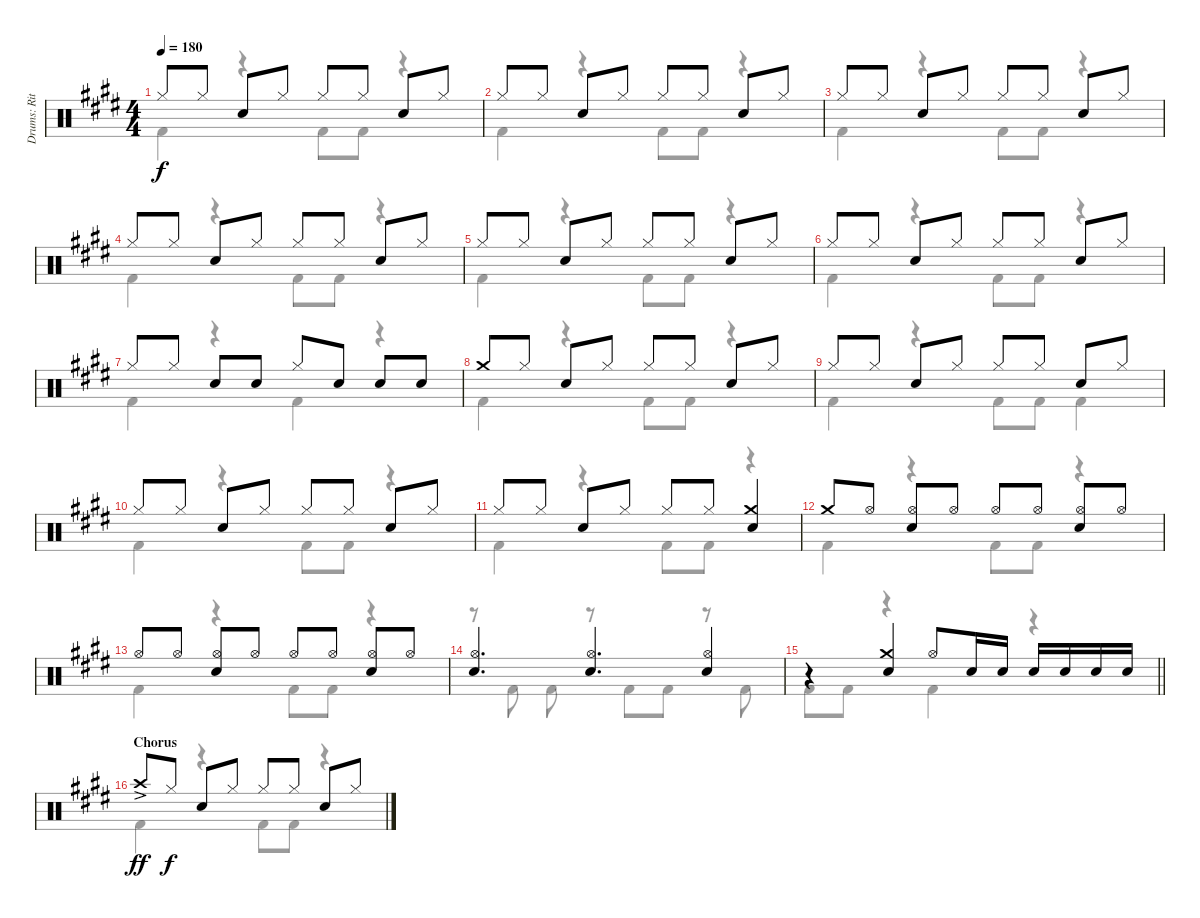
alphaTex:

\track ("Drums: Ritsu Tainaka" "Drums: Rit") {instrument percussion}
\staff {score}
\articulation defaults
\voice
\ts (4 4)
\tempo 180
\clef neutral
\ks e "Hi-Hat (closed)".8{dy f} "Hi-Hat (closed)".8 "Electric Snare (hit)".8 "Hi-Hat (closed)".8 "Hi-Hat (closed)".8 "Hi-Hat (closed)".8 "Electric Snare (hit)".8 "Hi-Hat (closed)".8
|
"Hi-Hat (closed)".8 "Hi-Hat (closed)".8 "Electric Snare (hit)".8 "Hi-Hat (closed)".8 "Hi-Hat (closed)".8 "Hi-Hat (closed)".8 "Electric Snare (hit)".8 "Hi-Hat (closed)".8 |
"Hi-Hat (closed)".8 "Hi-Hat (closed)".8 "Electric Snare (hit)".8 "Hi-Hat (closed)".8 "Hi-Hat (closed)".8 "Hi-Hat (closed)".8 "Electric Snare (hit)".8 "Hi-Hat (closed)".8 |
"Hi-Hat (closed)".8 "Hi-Hat (closed)".8 "Electric Snare (hit)".8 "Hi-Hat (closed)".8 "Hi-Hat (closed)".8 "Hi-Hat (closed)".8 "Electric Snare (hit)".8 "Hi-Hat (closed)".8 |
"Hi-Hat (closed)".8 "Hi-Hat (closed)".8 "Electric Snare (hit)".8 "Hi-Hat (closed)".8 "Hi-Hat (closed)".8 "Hi-Hat (closed)".8 "Electric Snare (hit)".8 "Hi-Hat (closed)".8 |
"Hi-Hat (closed)".8 "Hi-Hat (closed)".8 "Electric Snare (hit)".8 "Hi-Hat (closed)".8 "Hi-Hat (closed)".8 "Hi-Hat (closed)".8 "Electric Snare (hit)".8 "Hi-Hat (closed)".8 |
"Hi-Hat (closed)".8 "Hi-Hat (closed)".8 "Electric Snare (hit)".8 "Electric Snare (hit)".8 "Hi-Hat (closed)".8 "Electric Snare (hit)".8 "Electric Snare (hit)".8 "Electric Snare (hit)".8 |
"Crash medium (hit)".8 "Hi-Hat (closed)".8 "Electric Snare (hit)".8 "Hi-Hat (closed)".8 "Hi-Hat (closed)".8 "Hi-Hat (closed)".8 "Electric Snare (hit)".8 "Hi-Hat (closed)".8 |
"Hi-Hat (closed)".8 "Hi-Hat (closed)".8 "Electric Snare (hit)".8 "Hi-Hat (closed)".8 "Hi-Hat (closed)".8 "Hi-Hat (closed)".8 "Electric Snare (hit)".8 "Hi-Hat (closed)".8 |
"Hi-Hat (closed)".8 "Hi-Hat (closed)".8 "Electric Snare (hit)".8 "Hi-Hat (closed)".8 "Hi-Hat (closed)".8 "Hi-Hat (closed)".8 "Electric Snare (hit)".8 "Hi-Hat (closed)".8 |
"Hi-Hat (closed)".8 "Hi-Hat (closed)".8 "Electric Snare (hit)".8 "Hi-Hat (closed)".8 "Hi-Hat (closed)".8 "Hi-Hat (closed)".8 ("Crash medium (hit)" "Electric Snare (hit)").4 |
"Crash medium (hit)".8 "Hi-Hat (open)".8 ("Hi-Hat (open)" "Electric Snare (hit)").8 "Hi-Hat (open)".8 "Hi-Hat (open)".8 "Hi-Hat (open)".8 ("Hi-Hat (open)" "Electric Snare (hit)").8 "Hi-Hat (open)".8 |
"Hi-Hat (open)".8 "Hi-Hat (open)".8 ("Hi-Hat (open)" "Electric Snare (hit)").8 "Hi-Hat (open)".8 "Hi-Hat (open)".8 "Hi-Hat (open)".8 ("Hi-Hat (open)" "Electric Snare (hit)").8 "Hi-Hat (open)".8 |
("Hi-Hat (open)" "Electric Snare (hit)").4{d} ("Hi-Hat (open)" "Electric Snare (hit)").4{d} ("Hi-Hat (open)" "Electric Snare (hit)").4 |
\barLineRight lightlight
r.4 ("Crash medium (hit)" "Electric Snare (hit)").4 "Hi-Hat (open)".8 "Electric Snare (hit)".16 "Electric Snare (hit)".16 "Electric Snare (hit)".16 "Electric Snare (hit)".16 "Electric Snare (hit)".16 "Electric Snare (hit)".16 |
\section ("" "Chorus")
"Crash high (hit)"{ac}.8{dy ff} "Hi-Hat (closed)".8{dy f} "Electric Snare (hit)".8 "Hi-Hat (closed)".8 "Hi-Hat (closed)".8 "Hi-Hat (closed)".8 "Electric Snare (hit)".8 "Hi-Hat (closed)".8
\voice
\clef neutral
\ottava regular
\simile none
\ks e "Kick (hit) 2".4{dy f}
r.4 "Kick (hit) 2".8 "Kick (hit) 2".8 r.4 |
"Kick (hit) 2".4 r.4 "Kick (hit) 2".8 "Kick (hit) 2".8 r.4 |
"Kick (hit) 2".4 r.4 "Kick (hit) 2".8 "Kick (hit) 2".8 r.4 |
"Kick (hit) 2".4 r.4 "Kick (hit) 2".8 "Kick (hit) 2".8 r.4 |
"Kick (hit) 2".4 r.4 "Kick (hit) 2".8 "Kick (hit) 2".8 r.4 |
"Kick (hit) 2".4 r.4 "Kick (hit) 2".8 "Kick (hit) 2".8 r.4 |
"Kick (hit) 2".4 r.4 "Kick (hit) 2".4 r.4 |
"Kick (hit) 2".4 r.4 "Kick (hit) 2".8 "Kick (hit) 2".8 r.4 |
"Kick (hit) 2".4 r.4 "Kick (hit) 2".8 "Kick (hit) 2".8 "Kick (hit) 2".4 |
"Kick (hit) 2".4 r.4 "Kick (hit) 2".8 "Kick (hit) 2".8 r.4 |
"Kick (hit) 2".4 r.4 "Kick (hit) 2".8 "Kick (hit) 2".8 r.4 |
"Kick (hit) 2".4 r.4 "Kick (hit) 2".8 "Kick (hit) 2".8 r.4 |
"Kick (hit) 2".4 r.4 "Kick (hit) 2".8 "Kick (hit) 2".8 r.4 |
r.8 "Kick (hit) 2".8 "Kick (hit) 2".8 r.8 "Kick (hit) 2".8 "Kick (hit) 2".8 r.8 "Kick (hit) 2".8 |
\barLineRight lightlight "Kick (hit) 2".8 "Kick (hit) 2".8
r.4 "Kick (hit) 2".4 r.4 |
"Kick (hit) 2".4 r.4 "Kick (hit) 2".8 "Kick (hit) 2".8 r.4
